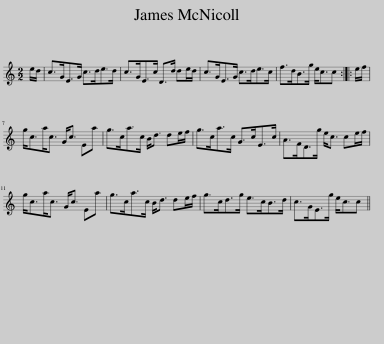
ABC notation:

X:1
L:1/8
M:2/2
I:linebreak $
K:C
V:1 treble
V:1
 e/d/ | c>GE>G c>de>d | c>GE>c D>d de/d/ | c>GE>G c>de>c | f>dB>g e<cc :: %5
 e/f/ |$ g<ca<c G<c Ea | g>ca>c B<d de/f/ | g>ca>c G>cE>c | A>FD>g e<c ce/f/ |$ %10
 g<ca<c G<c Ea | g>ca>c B<d de/f/ | g>cd>g e>cB>d | c>GE>g e<cc || %14
